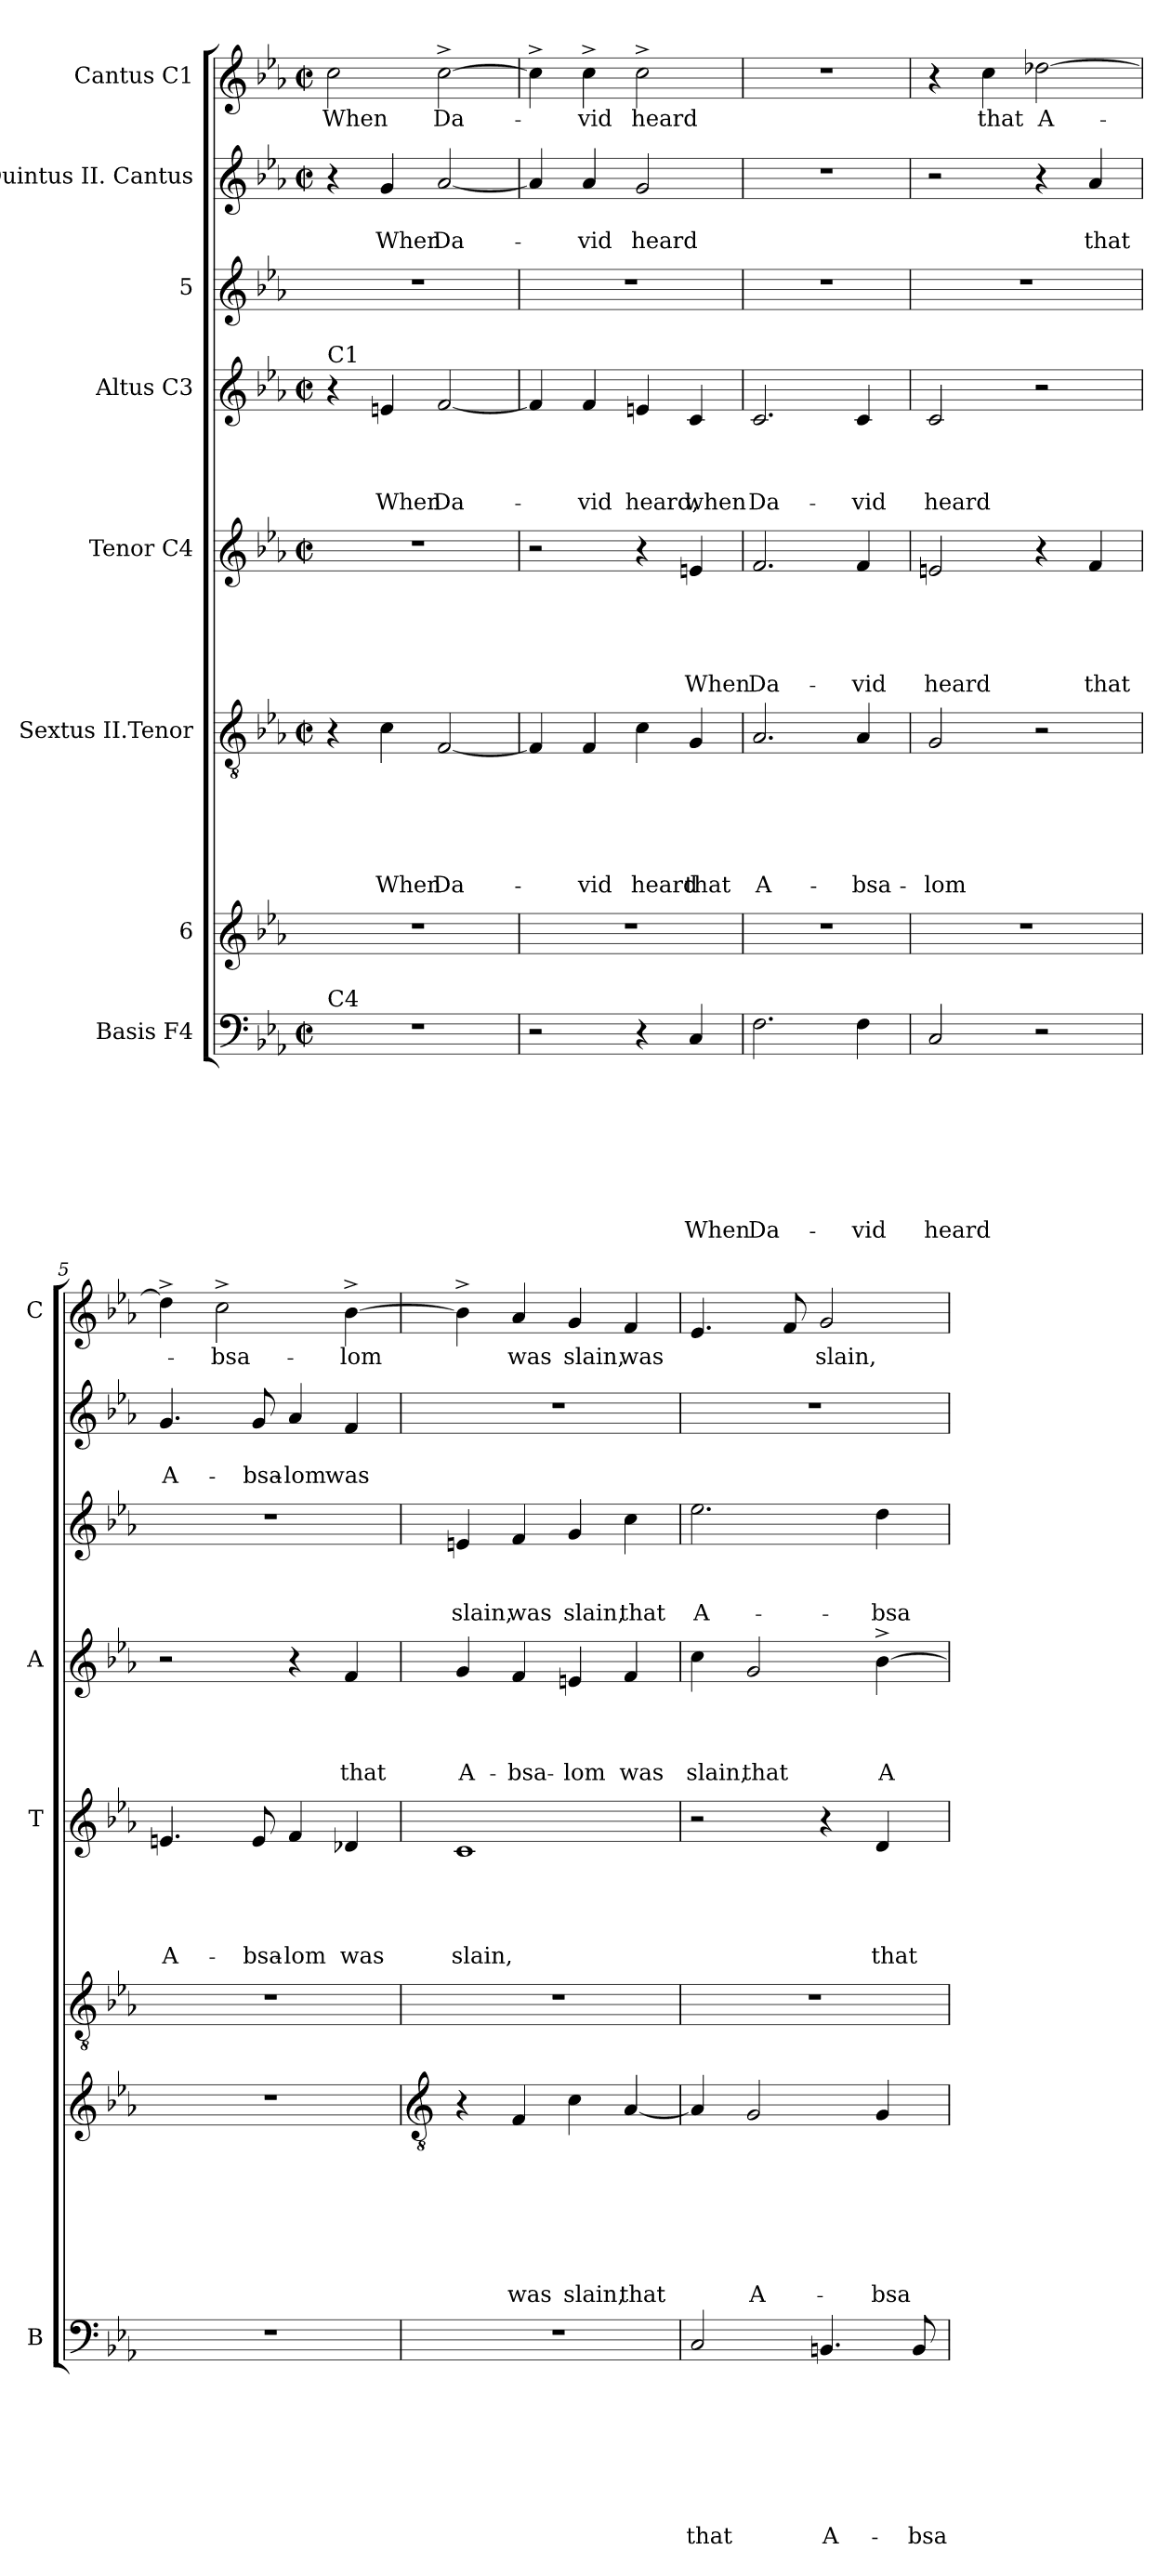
**kern	**text	**text	**text	**text	**text	**text	**text	**text	**kern	**text	**text	**text	**text	**text	**text	**text	**kern	**text	**text	**text	**text	**text	**text	**kern	**text	**text	**text	**text	**text	**kern	**text	**text	**text	**text	**kern	**text	**text	**text	**kern	**text	**text	**kern	**text
*part8	*part8	*part8	*part8	*part8	*part8	*part8	*part8	*part8	*part7	*part7	*part7	*part7	*part7	*part7	*part7	*part7	*part6	*part6	*part6	*part6	*part6	*part6	*part6	*part5	*part5	*part5	*part5	*part5	*part5	*part4	*part4	*part4	*part4	*part4	*part3	*part3	*part3	*part3	*part2	*part2	*part2	*part1	*part1
*staff8	*staff8	*staff8	*staff8	*staff8	*staff8	*staff8	*staff8	*staff8	*staff7	*staff7	*staff7	*staff7	*staff7	*staff7	*staff7	*staff7	*staff6	*staff6	*staff6	*staff6	*staff6	*staff6	*staff6	*staff5	*staff5	*staff5	*staff5	*staff5	*staff5	*staff4	*staff4	*staff4	*staff4	*staff4	*staff3	*staff3	*staff3	*staff3	*staff2	*staff2	*staff2	*staff1	*staff1
*I"Basis F4	*	*	*	*	*	*	*	*	*I"6	*	*	*	*	*	*	*	*I"Sextus II.Tenor	*	*	*	*	*	*	*I"Tenor C4	*	*	*	*	*	*I"Altus C3	*	*	*	*	*I"5	*	*	*	*I"Quintus II. Cantus	*	*	*I"Cantus C1	*
*I'B	*	*	*	*	*	*	*	*	*	*	*	*	*	*	*	*	*	*	*	*	*	*	*	*I'T	*	*	*	*	*	*I'A	*	*	*	*	*	*	*	*	*	*	*	*I'C	*
*clefF4	*	*	*	*	*	*	*	*	*clefG2	*	*	*	*	*	*	*	*clefGv2	*	*	*	*	*	*	*clefG2	*	*	*	*	*	*clefG2	*	*	*	*	*clefG2	*	*	*	*clefG2	*	*	*clefG2	*
*k[b-e-a-]	*	*	*	*	*	*	*	*	*k[b-e-a-]	*	*	*	*	*	*	*	*k[b-e-a-]	*	*	*	*	*	*	*k[b-e-a-]	*	*	*	*	*	*k[b-e-a-]	*	*	*	*	*k[b-e-a-]	*	*	*	*k[b-e-a-]	*	*	*k[b-e-a-]	*
*E-:	*	*	*	*	*	*	*	*	*E-:	*	*	*	*	*	*	*	*E-:	*	*	*	*	*	*	*E-:	*	*	*	*	*	*E-:	*	*	*	*	*E-:	*	*	*	*E-:	*	*	*E-:	*
*M2/2	*	*	*	*	*	*	*	*	*	*	*	*	*	*	*	*	*M2/2	*	*	*	*	*	*	*M2/2	*	*	*	*	*	*M2/2	*	*	*	*	*	*	*	*	*M2/2	*	*	*M2/2	*
*met(c|)	*	*	*	*	*	*	*	*	*	*	*	*	*	*	*	*	*met(c|)	*	*	*	*	*	*	*met(c|)	*	*	*	*	*	*met(c|)	*	*	*	*	*	*	*	*	*met(c|)	*	*	*met(c|)	*
=1	=1	=1	=1	=1	=1	=1	=1	=1	=1	=1	=1	=1	=1	=1	=1	=1	=1	=1	=1	=1	=1	=1	=1	=1	=1	=1	=1	=1	=1	=1	=1	=1	=1	=1	=1	=1	=1	=1	=1	=1	=1	=1	=1
!	!	!	!	!	!	!	!	!	!	!	!	!	!	!	!	!	!	!	!	!	!	!	!	!	!	!	!	!	!	!LO:TX:a:t=C1	!	!	!	!	!	!	!	!	!	!	!	!	!
!LO:TX:a:t=C4	!	!	!	!	!	!	!	!	!	!	!	!	!	!	!	!	!	!	!	!	!	!	!	!	!	!	!	!	!	!	!	!	!	!	!	!	!	!	!	!	!	!	!
!	!	!	!	!	!	!	!	!	!	!	!	!	!	!	!	!	!	!	!	!	!	!	!	!	!	!	!	!	!	!	!	!	!	!	!	!	!	!	!	!	!	!	!LO:LY:b
1r	.	.	.	.	.	.	.	.	1r	.	.	.	.	.	.	.	4r	.	.	.	.	.	.	1r	.	.	.	.	.	4r	.	.	.	.	1r	.	.	.	4r	.	.	2cc\	When
!	!	!	!	!	!	!	!	!	!	!	!	!	!	!	!	!	!	!	!	!	!	!	!LO:LY:b	!	!	!	!	!	!	!	!	!	!	!LO:LY:b	!	!	!	!	!	!	!LO:LY:b	!	!
.	.	.	.	.	.	.	.	.	.	.	.	.	.	.	.	.	4c\	.	.	.	.	.	When	.	.	.	.	.	.	4en/	.	.	.	When	.	.	.	.	4g/	.	When	.	.
!	!	!	!	!	!	!	!	!	!	!	!	!	!	!	!	!	!	!	!	!	!	!	!LO:LY:b	!	!	!	!	!	!	!	!	!	!	!LO:LY:b	!	!	!	!	!	!	!LO:LY:b	!	!LO:LY:b
.	.	.	.	.	.	.	.	.	.	.	.	.	.	.	.	.	[<2F/	.	.	.	.	.	Da-	.	.	.	.	.	.	[<2f/	.	.	.	Da-	.	.	.	.	[<2a-/	.	Da-	[>2cc^>\	Da-
=2	=2	=2	=2	=2	=2	=2	=2	=2	=2	=2	=2	=2	=2	=2	=2	=2	=2	=2	=2	=2	=2	=2	=2	=2	=2	=2	=2	=2	=2	=2	=2	=2	=2	=2	=2	=2	=2	=2	=2	=2	=2	=2	=2
2r	.	.	.	.	.	.	.	.	1r	.	.	.	.	.	.	.	4F/]	.	.	.	.	.	.	2r	.	.	.	.	.	4f/]	.	.	.	.	1r	.	.	.	4a-/]	.	.	4cc^>\]	.
!	!	!	!	!	!	!	!	!	!	!	!	!	!	!	!	!	!	!	!	!	!	!	!LO:LY:b	!	!	!	!	!	!	!	!	!	!	!LO:LY:b	!	!	!	!	!	!	!LO:LY:b	!	!LO:LY:b
.	.	.	.	.	.	.	.	.	.	.	.	.	.	.	.	.	4F/	.	.	.	.	.	-vid	.	.	.	.	.	.	4f/	.	.	.	-vid	.	.	.	.	4a-/	.	-vid	4cc^>\	-vid
!	!	!	!	!	!	!	!	!	!	!	!	!	!	!	!	!	!	!	!	!	!	!	!LO:LY:b	!	!	!	!	!	!	!	!	!	!	!LO:LY:b	!	!	!	!	!	!	!LO:LY:b	!	!LO:LY:b
4r	.	.	.	.	.	.	.	.	.	.	.	.	.	.	.	.	4c\	.	.	.	.	.	heard	4r	.	.	.	.	.	4en/	.	.	.	heard,	.	.	.	.	2g/	.	heard	2cc^>\	heard
!	!	!	!	!	!	!	!	!LO:LY:b	!	!	!	!	!	!	!	!	!	!	!	!	!	!	!LO:LY:b	!	!	!	!	!	!LO:LY:b	!	!	!	!	!LO:LY:b	!	!	!	!	!	!	!	!	!
4C/	.	.	.	.	.	.	.	When	.	.	.	.	.	.	.	.	4G/	.	.	.	.	.	that	4en/	.	.	.	.	When	4c/	.	.	.	when	.	.	.	.	.	.	.	.	.
=3	=3	=3	=3	=3	=3	=3	=3	=3	=3	=3	=3	=3	=3	=3	=3	=3	=3	=3	=3	=3	=3	=3	=3	=3	=3	=3	=3	=3	=3	=3	=3	=3	=3	=3	=3	=3	=3	=3	=3	=3	=3	=3	=3
!	!	!	!	!	!	!	!	!LO:LY:b	!	!	!	!	!	!	!	!	!	!	!	!	!	!	!LO:LY:b	!	!	!	!	!	!LO:LY:b	!	!	!	!	!LO:LY:b	!	!	!	!	!	!	!	!	!
2.F\	.	.	.	.	.	.	.	Da-	1r	.	.	.	.	.	.	.	2.A-/	.	.	.	.	.	A-	2.f/	.	.	.	.	Da-	2.c/	.	.	.	Da-	1r	.	.	.	1r	.	.	1r	.
!	!	!	!	!	!	!	!	!LO:LY:b	!	!	!	!	!	!	!	!	!	!	!	!	!	!	!LO:LY:b	!	!	!	!	!	!LO:LY:b	!	!	!	!	!LO:LY:b	!	!	!	!	!	!	!	!	!
4F\	.	.	.	.	.	.	.	-vid	.	.	.	.	.	.	.	.	4A-/	.	.	.	.	.	-bsa-	4f/	.	.	.	.	-vid	4c/	.	.	.	-vid	.	.	.	.	.	.	.	.	.
=4	=4	=4	=4	=4	=4	=4	=4	=4	=4	=4	=4	=4	=4	=4	=4	=4	=4	=4	=4	=4	=4	=4	=4	=4	=4	=4	=4	=4	=4	=4	=4	=4	=4	=4	=4	=4	=4	=4	=4	=4	=4	=4	=4
!	!	!	!	!	!	!	!	!LO:LY:b	!	!	!	!	!	!	!	!	!	!	!	!	!	!	!LO:LY:b	!	!	!	!	!	!LO:LY:b	!	!	!	!	!LO:LY:b	!	!	!	!	!	!	!	!	!
2C/	.	.	.	.	.	.	.	heard	1r	.	.	.	.	.	.	.	2G/	.	.	.	.	.	-lom	2en/	.	.	.	.	heard	2c/	.	.	.	heard	1r	.	.	.	2r	.	.	4r	.
!	!	!	!	!	!	!	!	!	!	!	!	!	!	!	!	!	!	!	!	!	!	!	!	!	!	!	!	!	!	!	!	!	!	!	!	!	!	!	!	!	!	!	!LO:LY:b
.	.	.	.	.	.	.	.	.	.	.	.	.	.	.	.	.	.	.	.	.	.	.	.	.	.	.	.	.	.	.	.	.	.	.	.	.	.	.	.	.	.	4cc\	that
!	!	!	!	!	!	!	!	!	!	!	!	!	!	!	!	!	!	!	!	!	!	!	!	!	!	!	!	!	!	!	!	!	!	!	!	!	!	!	!	!	!	!	!LO:LY:b
2r	.	.	.	.	.	.	.	.	.	.	.	.	.	.	.	.	2r	.	.	.	.	.	.	4r	.	.	.	.	.	2r	.	.	.	.	.	.	.	.	4r	.	.	[>2dd-X\	A-
!	!	!	!	!	!	!	!	!	!	!	!	!	!	!	!	!	!	!	!	!	!	!	!	!	!	!	!	!	!LO:LY:b	!	!	!	!	!	!	!	!	!	!	!	!LO:LY:b	!	!
.	.	.	.	.	.	.	.	.	.	.	.	.	.	.	.	.	.	.	.	.	.	.	.	4f/	.	.	.	.	that	.	.	.	.	.	.	.	.	.	4a-/	.	that	.	.
=5	=5	=5	=5	=5	=5	=5	=5	=5	=5	=5	=5	=5	=5	=5	=5	=5	=5	=5	=5	=5	=5	=5	=5	=5	=5	=5	=5	=5	=5	=5	=5	=5	=5	=5	=5	=5	=5	=5	=5	=5	=5	=5	=5
!	!	!	!	!	!	!	!	!	!	!	!	!	!	!	!	!	!	!	!	!	!	!	!	!	!	!	!	!	!LO:LY:b	!	!	!	!	!	!	!	!	!	!	!	!LO:LY:b	!	!
1r	.	.	.	.	.	.	.	.	1r	.	.	.	.	.	.	.	1r	.	.	.	.	.	.	4.en/	.	.	.	.	A-	2r	.	.	.	.	1r	.	.	.	4.g/	.	A-	4dd-^>\]	.
!	!	!	!	!	!	!	!	!	!	!	!	!	!	!	!	!	!	!	!	!	!	!	!	!	!	!	!	!	!	!	!	!	!	!	!	!	!	!	!	!	!	!	!LO:LY:b
.	.	.	.	.	.	.	.	.	.	.	.	.	.	.	.	.	.	.	.	.	.	.	.	.	.	.	.	.	.	.	.	.	.	.	.	.	.	.	.	.	.	2cc^>\	-bsa-
!	!	!	!	!	!	!	!	!	!	!	!	!	!	!	!	!	!	!	!	!	!	!	!	!	!	!	!	!	!LO:LY:b	!	!	!	!	!	!	!	!	!	!	!	!LO:LY:b	!	!
.	.	.	.	.	.	.	.	.	.	.	.	.	.	.	.	.	.	.	.	.	.	.	.	8e/	.	.	.	.	-bsa-	.	.	.	.	.	.	.	.	.	8g/	.	-bsa-	.	.
!	!	!	!	!	!	!	!	!	!	!	!	!	!	!	!	!	!	!	!	!	!	!	!	!	!	!	!	!	!LO:LY:b:rj	!	!	!	!	!	!	!	!	!	!	!	!LO:LY:b:rj	!	!
.	.	.	.	.	.	.	.	.	.	.	.	.	.	.	.	.	.	.	.	.	.	.	.	4f/	.	.	.	.	-lom	4r	.	.	.	.	.	.	.	.	4a-/	.	-lom	.	.
!	!	!	!	!	!	!	!	!	!	!	!	!	!	!	!	!	!	!	!	!	!	!	!	!	!	!	!	!	!LO:LY:b	!	!	!	!	!LO:LY:b	!	!	!	!	!	!	!LO:LY:b	!	!LO:LY:b
.	.	.	.	.	.	.	.	.	.	.	.	.	.	.	.	.	.	.	.	.	.	.	.	4d-X/	.	.	.	.	was	4f/	.	.	.	that	.	.	.	.	4f/	.	was	[<4b-^>\	-lom
!!LO:LB:g=z
=6	=6	=6	=6	=6	=6	=6	=6	=6	=6	=6	=6	=6	=6	=6	=6	=6	=6	=6	=6	=6	=6	=6	=6	=6	=6	=6	=6	=6	=6	=6	=6	=6	=6	=6	=6	=6	=6	=6	=6	=6	=6	=6	=6
*	*	*	*	*	*	*	*	*	*clefGv2	*	*	*	*	*	*	*	*	*	*	*	*	*	*	*	*	*	*	*	*	*	*	*	*	*	*	*	*	*	*	*	*	*	*
!	!	!	!	!	!	!	!	!	!	!	!	!	!	!	!	!	!	!	!	!	!	!	!	!	!	!	!	!	!LO:LY:b	!	!	!	!	!LO:LY:b	!	!	!	!LO:LY:b	!	!	!	!	!
1r	.	.	.	.	.	.	.	.	4r	.	.	.	.	.	.	.	1r	.	.	.	.	.	.	1c	.	.	.	.	slain,	4g/	.	.	.	A-	4en/	.	.	slain,	1r	.	.	4b-^>\]	.
!	!	!	!	!	!	!	!	!	!	!	!	!	!	!	!	!LO:LY:b	!	!	!	!	!	!	!	!	!	!	!	!	!	!	!	!	!	!LO:LY:b	!	!	!	!LO:LY:b	!	!	!	!	!LO:LY:b
.	.	.	.	.	.	.	.	.	4F/	.	.	.	.	.	.	was	.	.	.	.	.	.	.	.	.	.	.	.	.	4f/	.	.	.	-bsa-	4f/	.	.	was	.	.	.	4a-/	was
!	!	!	!	!	!	!	!	!	!	!	!	!	!	!	!	!LO:LY:b	!	!	!	!	!	!	!	!	!	!	!	!	!	!	!	!	!	!LO:LY:b	!	!	!	!LO:LY:b	!	!	!	!	!LO:LY:b
.	.	.	.	.	.	.	.	.	4c\	.	.	.	.	.	.	slain,	.	.	.	.	.	.	.	.	.	.	.	.	.	4en/	.	.	.	-lom	4g/	.	.	slain,	.	.	.	4g/	slain,
!	!	!	!	!	!	!	!	!	!	!	!	!	!	!	!	!LO:LY:b	!	!	!	!	!	!	!	!	!	!	!	!	!	!	!	!	!	!LO:LY:b	!	!	!	!LO:LY:b	!	!	!	!	!LO:LY:b
.	.	.	.	.	.	.	.	.	[<4A-/	.	.	.	.	.	.	that	.	.	.	.	.	.	.	.	.	.	.	.	.	4f/	.	.	.	was	4cc\	.	.	that	.	.	.	4f/	was
=7	=7	=7	=7	=7	=7	=7	=7	=7	=7	=7	=7	=7	=7	=7	=7	=7	=7	=7	=7	=7	=7	=7	=7	=7	=7	=7	=7	=7	=7	=7	=7	=7	=7	=7	=7	=7	=7	=7	=7	=7	=7	=7	=7
!	!	!	!	!	!	!	!	!LO:LY:b	!	!	!	!	!	!	!	!	!	!	!	!	!	!	!	!	!	!	!	!	!	!	!	!	!	!LO:LY:b	!	!	!	!LO:LY:b	!	!	!	!	!
2C/	.	.	.	.	.	.	.	that	4A-/]	.	.	.	.	.	.	.	1r	.	.	.	.	.	.	2r	.	.	.	.	.	4cc\	.	.	.	slain,	2.ee-\	.	.	A-	1r	.	.	4.e-/	.
!	!	!	!	!	!	!	!	!	!	!	!	!	!	!	!	!LO:LY:b	!	!	!	!	!	!	!	!	!	!	!	!	!	!	!	!	!	!LO:LY:b	!	!	!	!	!	!	!	!	!
.	.	.	.	.	.	.	.	.	2G/	.	.	.	.	.	.	A-	.	.	.	.	.	.	.	.	.	.	.	.	.	2g/	.	.	.	that	.	.	.	.	.	.	.	.	.
.	.	.	.	.	.	.	.	.	.	.	.	.	.	.	.	.	.	.	.	.	.	.	.	.	.	.	.	.	.	.	.	.	.	.	.	.	.	.	.	.	.	8f/	.
!	!	!	!	!	!	!	!	!LO:LY:b	!	!	!	!	!	!	!	!	!	!	!	!	!	!	!	!	!	!	!	!	!	!	!	!	!	!	!	!	!	!	!	!	!	!	!LO:LY:b
4.BBn/	.	.	.	.	.	.	.	A-	.	.	.	.	.	.	.	.	.	.	.	.	.	.	.	4r	.	.	.	.	.	.	.	.	.	.	.	.	.	.	.	.	.	2g/	slain,
!	!	!	!	!	!	!	!	!	!	!	!	!	!	!	!	!LO:LY:b	!	!	!	!	!	!	!	!	!	!	!	!	!LO:LY:b	!	!	!	!	!LO:LY:b	!	!	!	!LO:LY:b	!	!	!	!	!
.	.	.	.	.	.	.	.	.	4G/	.	.	.	.	.	.	-bsa-	.	.	.	.	.	.	.	4d/	.	.	.	.	that	[>4b-^>\	.	.	.	A-	4dd\	.	.	-bsa-	.	.	.	.	.
!	!	!	!	!	!	!	!	!LO:LY:b	!	!	!	!	!	!	!	!	!	!	!	!	!	!	!	!	!	!	!	!	!	!	!	!	!	!	!	!	!	!	!	!	!	!	!
8BB/	.	.	.	.	.	.	.	-bsa-	.	.	.	.	.	.	.	.	.	.	.	.	.	.	.	.	.	.	.	.	.	.	.	.	.	.	.	.	.	.	.	.	.	.	.
=	=	=	=	=	=	=	=	=	=	=	=	=	=	=	=	=	=	=	=	=	=	=	=	=	=	=	=	=	=	=	=	=	=	=	=	=	=	=	=	=	=	=	=
*-	*-	*-	*-	*-	*-	*-	*-	*-	*-	*-	*-	*-	*-	*-	*-	*-	*-	*-	*-	*-	*-	*-	*-	*-	*-	*-	*-	*-	*-	*-	*-	*-	*-	*-	*-	*-	*-	*-	*-	*-	*-	*-	*-
